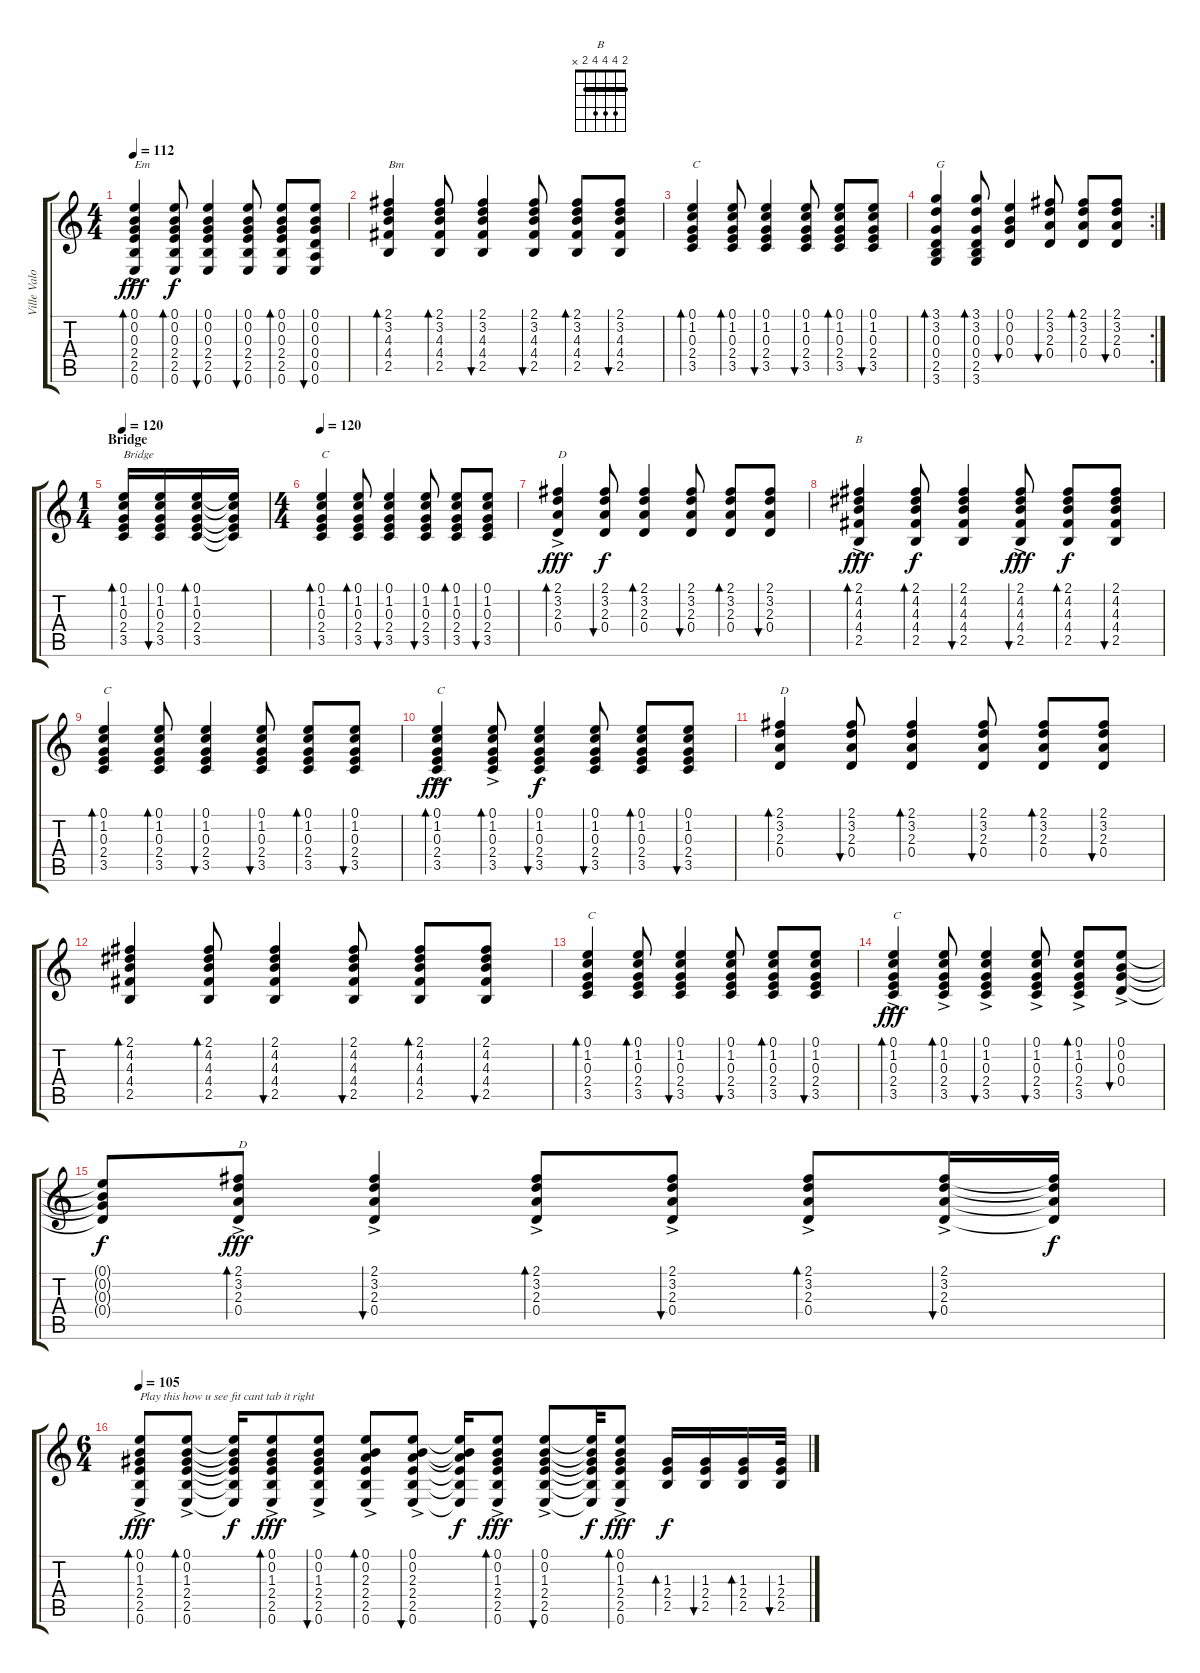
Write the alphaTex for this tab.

\track ("Ville Valo" "Ville Valo") {instrument acousticguitarsteel}
\staff {score tabs}
\tuning (E4 B3 G3 D3 A2 E2) {hide}
\chord ("B" 2 4 4 4 2 x) {barre 2}
\ts (4 4)
\tempo 112
\clef g2
\ks c
(0.1 0.2 0.3 2.4 2.5{ac} 0.6).4{bd 60 txt "Em   " dy fff} (0.1 0.2 0.3 2.4 2.5 0.6).8{bd 60 dy f} (0.1 0.2 0.3 2.4 2.5 0.6).4{bu 60} (0.1 0.2 0.3 2.4 2.5 0.6).8{bu 60} (0.1 0.2 0.3 2.4 2.5 0.6).8{bd 60} (0.1 0.2 0.3 0.4 0.5 0.6).8{bu 60} |
(2.1 3.2 4.3 4.4 2.5).4{bd 60 txt "Bm"} (2.1 3.2 4.3 4.4 2.5).8{bd 60} (2.1 3.2 4.3 4.4 2.5).4{bu 60} (2.1 3.2 4.3 4.4 2.5).8{bu 60} (2.1 3.2 4.3 4.4 2.5).8{bd 60} (2.1 3.2 4.3 4.4 2.5).8{bu 60} |
(0.1 1.2 0.3 2.4 3.5).4{bd 60 txt "C"} (0.1 1.2 0.3 2.4 3.5).8{bd 60} (0.1 1.2 0.3 2.4 3.5).4{bu 60} (0.1 1.2 0.3 2.4 3.5).8{bu 60} (0.1 1.2 0.3 2.4 3.5).8{bd 60} (0.1 1.2 0.3 2.4 3.5).8{bu 60} |
\rc 2
(3.1 3.2 0.3 0.4 2.5 3.6).4{bd 60 txt "G"} (3.1 3.2 0.3 0.4 2.5 3.6).8{bd 60} (0.1 0.2 0.3 0.4).4{bu 120} (2.1 3.2 2.3 0.4).8{bu 60} (2.1 3.2 2.3 0.4).8{bd 60} (2.1 3.2 2.3 0.4).8{bu 60} |
\ts (1 4)
\section ("" "Bridge")
\tempo 120
(0.1 1.2 0.3 2.4 3.5).16{bd 60 txt "Bridge"} (0.1 1.2 0.3 2.4 3.5).16{bu 60} (0.1 1.2 0.3 2.4 3.5).16{bd 60} (0.1{t} 1.2{t} 0.3{t} 2.4{t} 3.5{t}).16 |
\ts (4 4)
\tempo 120
(0.1 1.2 0.3 2.4 3.5).4{bd 60 txt "C"} (0.1 1.2 0.3 2.4 3.5).8{bd 60} (0.1 1.2 0.3 2.4 3.5).4{bu 60} (0.1 1.2 0.3 2.4 3.5).8{bu 60} (0.1 1.2 0.3 2.4 3.5).8{bd 60} (0.1 1.2 0.3 2.4 3.5).8{bu 60} |
(2.1 3.2 2.3 0.4{ac}).4{bd 60 txt "D" dy fff} (2.1 3.2 2.3 0.4).8{bu 60 dy f} (2.1 3.2 2.3 0.4).4{bd 60} (2.1 3.2 2.3 0.4).8{bu 60} (2.1 3.2 2.3 0.4).8{bd 60} (2.1 3.2 2.3 0.4).8{bu 60} |
(2.1 4.2 4.3 4.4 2.5{ac}).4{bd 60 ch "B" dy fff} (2.1 4.2 4.3 4.4 2.5).8{bd 60 dy f} (2.1 4.2 4.3 4.4 2.5).4{bu 60} (2.1 4.2 4.3 4.4 2.5{ac}).8{bu 60 dy fff} (2.1 4.2 4.3 4.4 2.5).8{bd 60 dy f} (2.1 4.2 4.3 4.4 2.5).8{bu 60} |
(0.1 1.2 0.3 2.4 3.5).4{bd 60 txt "C"} (0.1 1.2 0.3 2.4 3.5).8{bd 60} (0.1 1.2 0.3 2.4 3.5).4{bu 60} (0.1 1.2 0.3 2.4 3.5).8{bu 60} (0.1 1.2 0.3 2.4 3.5).8{bd 60} (0.1 1.2 0.3 2.4 3.5).8{bu 60} |
(0.1 1.2 0.3 2.4 3.5{ac}).4{bd 60 txt "C" dy fff} (0.1 1.2 0.3 2.4 3.5{ac}).8{bd 60} (0.1 1.2 0.3 2.4 3.5).4{bu 60 dy f} (0.1 1.2 0.3 2.4 3.5).8{bu 60} (0.1 1.2 0.3 2.4 3.5).8{bd 60} (0.1 1.2 0.3 2.4 3.5).8{bu 60} |
(2.1 3.2 2.3 0.4).4{bd 60 txt "D"} (2.1 3.2 2.3 0.4).8{bu 60} (2.1 3.2 2.3 0.4).4{bd 60} (2.1 3.2 2.3 0.4).8{bu 60} (2.1 3.2 2.3 0.4).8{bd 60} (2.1 3.2 2.3 0.4).8{bu 60} |
(2.1 4.2 4.3 4.4 2.5).4{bd 60} (2.1 4.2 4.3 4.4 2.5).8{bd 60} (2.1 4.2 4.3 4.4 2.5).4{bu 60} (2.1 4.2 4.3 4.4 2.5).8{bu 60} (2.1 4.2 4.3 4.4 2.5).8{bd 60} (2.1 4.2 4.3 4.4 2.5).8{bu 60} |
(0.1 1.2 0.3 2.4 3.5).4{bd 60 txt "C"} (0.1 1.2 0.3 2.4 3.5).8{bd 60} (0.1 1.2 0.3 2.4 3.5).4{bu 60} (0.1 1.2 0.3 2.4 3.5).8{bu 60} (0.1 1.2 0.3 2.4 3.5).8{bd 60} (0.1 1.2 0.3 2.4 3.5).8{bu 60} |
(0.1 1.2 0.3 2.4 3.5{ac}).4{bd 60 txt "C" dy fff} (0.1 1.2 0.3 2.4 3.5{ac}).8{bd 60} (0.1 1.2 0.3 2.4 3.5{ac}).4{bu 60} (0.1 1.2 0.3 2.4 3.5{ac}).8{bu 60} (0.1 1.2 0.3 2.4 3.5{ac}).8{bd 60} (0.1 0.2 0.3 0.4{ac}).8{bu 60} |
(0.1{t} 0.2{t} 0.3{t} 0.4{t}).8{dy f} (2.1 3.2 2.3 0.4{ac}).8{bd 60 txt "D" dy fff} (2.1 3.2 2.3 0.4{ac}).4{bu 60} (2.1 3.2 2.3 0.4{ac}).8{bd 60} (2.1 3.2 2.3 0.4{ac}).8{bu 60} (2.1 3.2 2.3 0.4{ac}).8{bd 60} (2.1 3.2 2.3 0.4{ac}).16{bu 60} (2.1{t} 3.2{t} 2.3{t} 0.4{t}).16{dy f} |
\ts (6 4)
\tempo 105
(0.1 0.2 1.3 2.4 2.5 0.6{ac}).8{bd 60 txt "Play this how u see fit cant tab it right" dy fff} (0.1 0.2 1.3 2.4 2.5 0.6{ac}).8{bd 60} (0.1{t} 0.2{t} 1.3{t} 2.4{t} 2.5{t} 0.6{t}).16{dy f} (0.1 0.2 1.3 2.4 2.5 0.6{ac}).8{bd 60 dy fff} (0.1 0.2 1.3 2.4 2.5 0.6{ac}).8{bu 60} (0.1 0.2 2.3 2.4 2.5 0.6{ac}).8{bd 60} (0.1 0.2 2.3 2.4 2.5 0.6{ac}).8{bu 60} (0.1{t} 0.2{t} 2.3{t} 2.4{t} 2.5{t} 0.6{t}).16{dy f} (0.1 0.2 1.3 2.4 2.5 0.6{ac}).8{bd 60 dy fff} (0.1 0.2 1.3 2.4 2.5 0.6{ac}).8{bu 60} (0.1{t} 0.2{t} 1.3{t} 2.4{t} 2.5{t} 0.6{t}).32{dy f} (0.1 0.2 1.3 2.4 2.5 0.6{ac}).8{bd 60 dy fff} (1.3 2.4 2.5).16{bd 60 dy f} (1.3 2.4 2.5).16{bu 60} (1.3 2.4 2.5).16{bd 60} (1.3 2.4 2.5).32{bu 60}
